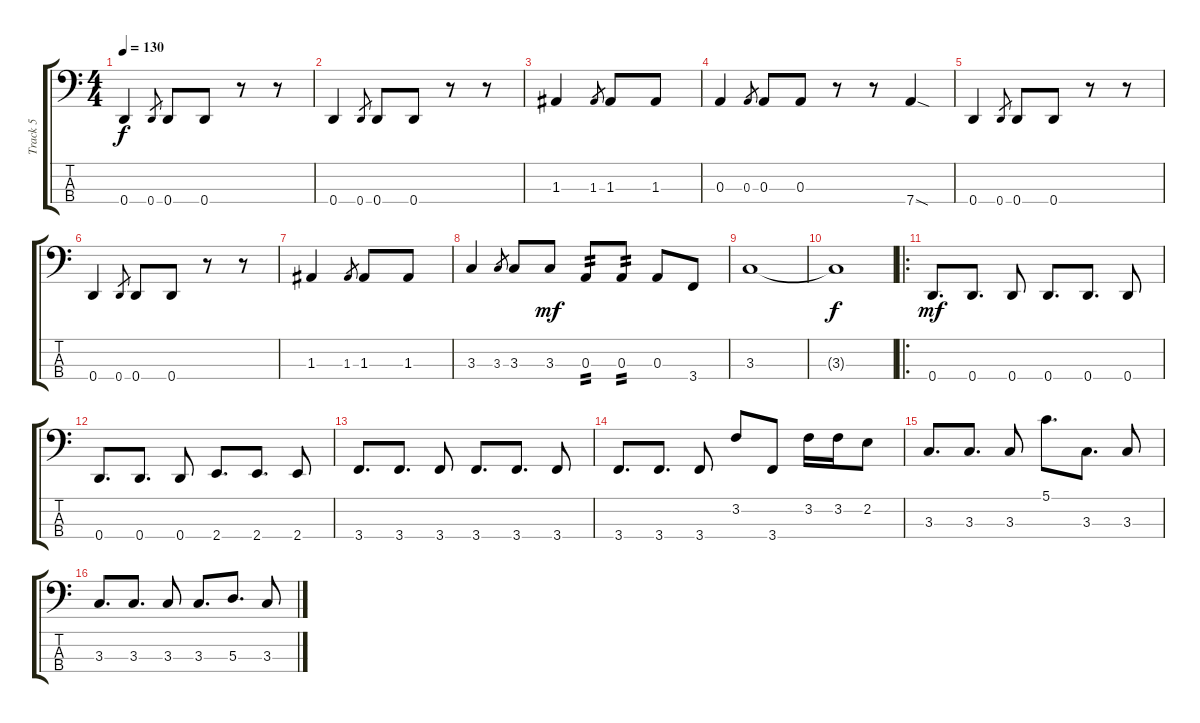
\track ("Track 5" "Track 5") {instrument electricbassfinger}
\staff {score tabs}
\tuning (G2 D2 A1 D1) {hide}
\ts (4 4)
\tempo 130
\clef f4
\ks c
0.4.4{dy f} 0.4.8{gr} 0.4.8 0.4.8 r.8 r.8 |
0.4.4 0.4.8{gr} 0.4.8 0.4.8 r.8 r.8 |
1.3.4 1.3.8{gr} 1.3.8 1.3.8 |
0.3.4 0.3.8{gr} 0.3.8 0.3.8 r.8 r.8 7.4{sod}.4 |
0.4.4 0.4.8{gr} 0.4.8 0.4.8 r.8 r.8 |
0.4.4 0.4.8{gr} 0.4.8 0.4.8 r.8 r.8 |
1.3.4 1.3.8{gr} 1.3.8 1.3.8 |
3.3.4 3.3.8{gr} 3.3.8 3.3.8{dy mf} 0.3.8{tp 2} 0.3.8{tp 2} 0.3.8 3.4.8 |
3.3.1 |
3.3{t}.1{dy f} |
\ro
0.4.8{d dy mf} 0.4.8{d} 0.4.8 0.4.8{d} 0.4.8{d} 0.4.8 |
0.4.8{d} 0.4.8{d} 0.4.8 2.4.8{d} 2.4.8{d} 2.4.8 |
3.4.8{d} 3.4.8{d} 3.4.8 3.4.8{d} 3.4.8{d} 3.4.8 |
3.4.8{d} 3.4.8{d} 3.4.8 3.2.8 3.4.8 3.2.16 3.2.16 2.2.8 |
3.3.8{d} 3.3.8{d} 3.3.8 5.1.8{d} 3.3.8{d} 3.3.8 |
3.3.8{d} 3.3.8{d} 3.3.8 3.3.8{d} 5.3.8{d} 3.3.8
